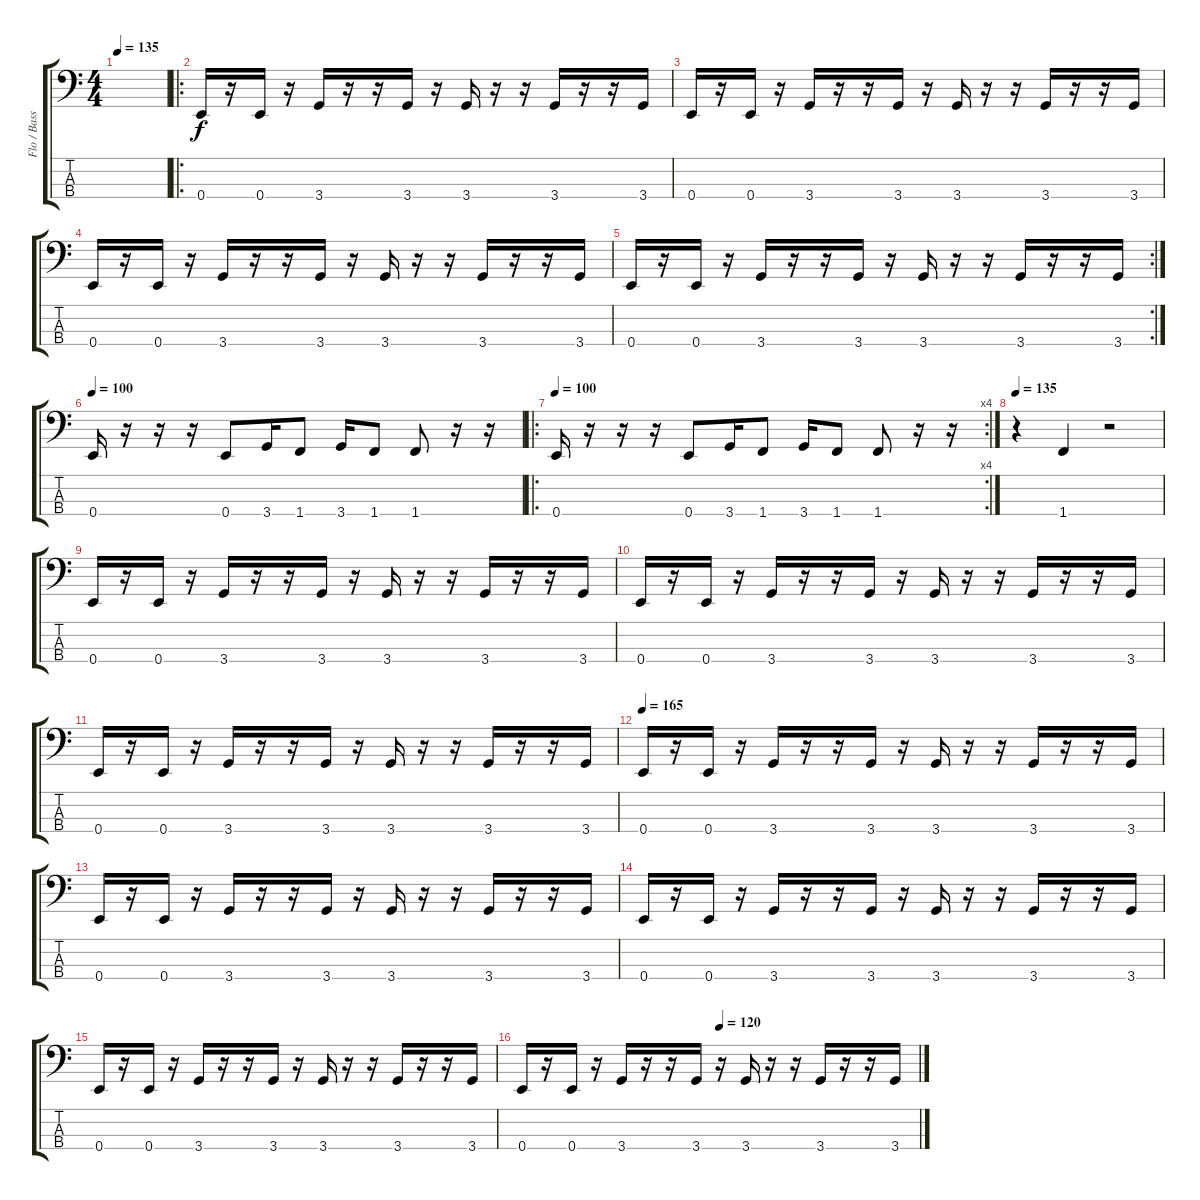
\track ("Flo / Bass" "Flo / Bass") {instrument slapbass1}
\staff {score tabs}
\tuning (G2 D2 A1 E1) {hide}
\ts (4 4)
\tempo 135
\clef f4
\ks c
|
\ro
0.4.16 r.16 0.4.16 r.16 3.4.16 r.16 r.16 3.4.16 r.16 3.4.16 r.16 r.16 3.4.16 r.16 r.16 3.4.16 |
0.4.16 r.16 0.4.16 r.16 3.4.16 r.16 r.16 3.4.16 r.16 3.4.16 r.16 r.16 3.4.16 r.16 r.16 3.4.16 |
0.4.16 r.16 0.4.16 r.16 3.4.16 r.16 r.16 3.4.16 r.16 3.4.16 r.16 r.16 3.4.16 r.16 r.16 3.4.16 |
\rc 2
0.4.16 r.16 0.4.16 r.16 3.4.16 r.16 r.16 3.4.16 r.16 3.4.16 r.16 r.16 3.4.16 r.16 r.16 3.4.16 |
\tempo 100
0.4.16 r.16 r.16 r.16 0.4.8 3.4.16 1.4.8 3.4.16 1.4.8 1.4.8 r.16 r.16 |
\ro
\rc 4
\tempo 100
0.4.16 r.16 r.16 r.16 0.4.8 3.4.16 1.4.8 3.4.16 1.4.8 1.4.8 r.16 r.16 |
\tempo 135
r.4 1.4.4 r.2 |
0.4.16 r.16 0.4.16 r.16 3.4.16 r.16 r.16 3.4.16 r.16 3.4.16 r.16 r.16 3.4.16 r.16 r.16 3.4.16 |
0.4.16 r.16 0.4.16 r.16 3.4.16 r.16 r.16 3.4.16 r.16 3.4.16 r.16 r.16 3.4.16 r.16 r.16 3.4.16 |
0.4.16 r.16 0.4.16 r.16 3.4.16 r.16 r.16 3.4.16 r.16 3.4.16 r.16 r.16 3.4.16 r.16 r.16 3.4.16 |
\tempo 165
0.4.16 r.16 0.4.16 r.16 3.4.16 r.16 r.16 3.4.16 r.16 3.4.16 r.16 r.16 3.4.16 r.16 r.16 3.4.16 |
0.4.16 r.16 0.4.16 r.16 3.4.16 r.16 r.16 3.4.16 r.16 3.4.16 r.16 r.16 3.4.16 r.16 r.16 3.4.16 |
0.4.16 r.16 0.4.16 r.16 3.4.16 r.16 r.16 3.4.16 r.16 3.4.16 r.16 r.16 3.4.16 r.16 r.16 3.4.16 |
0.4.16 r.16 0.4.16 r.16 3.4.16 r.16 r.16 3.4.16 r.16 3.4.16 r.16 r.16 3.4.16 r.16 r.16 3.4.16 |
\tempo (120 0.5)
0.4.16 r.16 0.4.16 r.16 3.4.16 r.16 r.16 3.4.16 r.16 3.4.16 r.16 r.16 3.4.16 r.16 r.16 3.4.16
